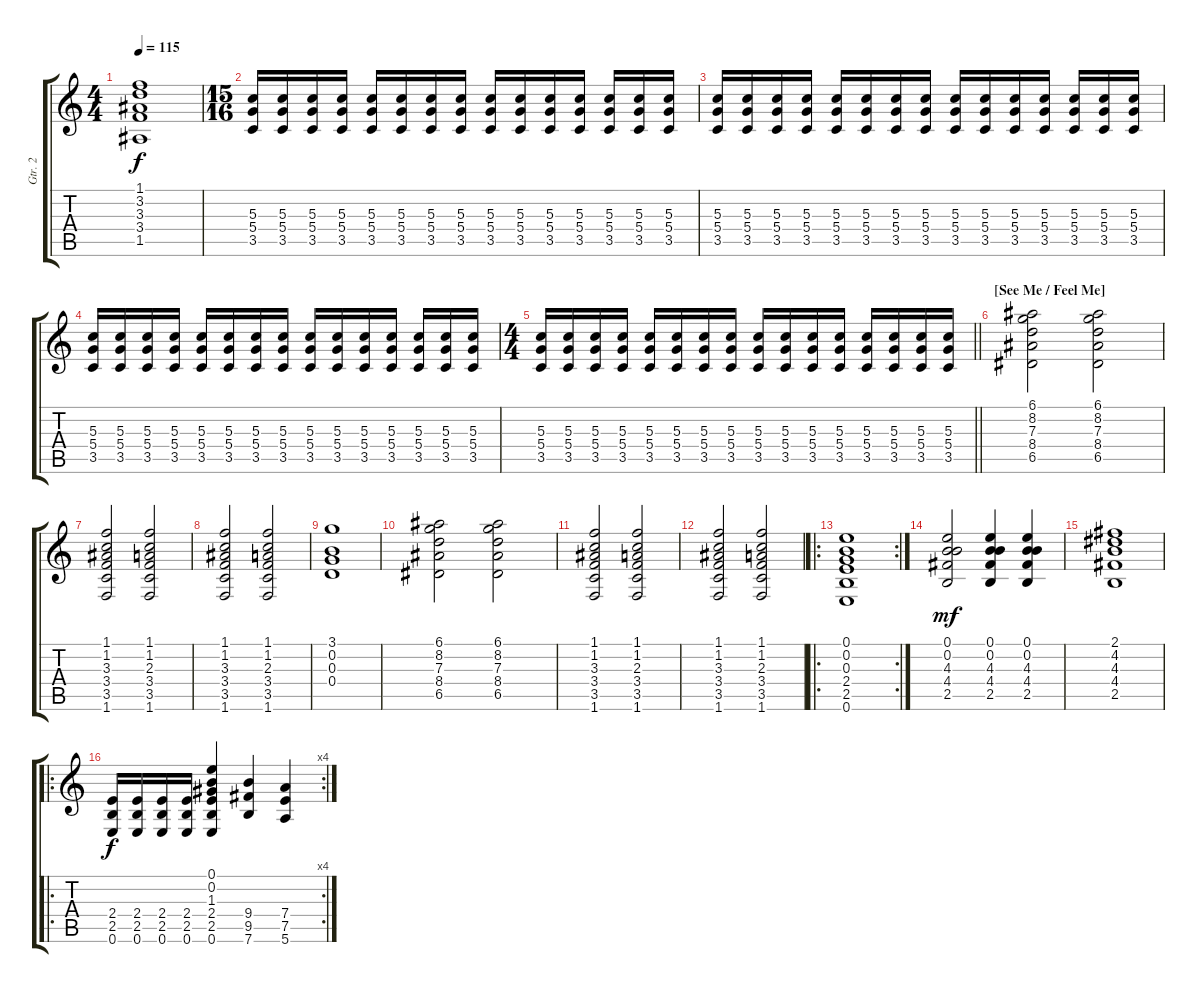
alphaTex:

\track ("Gtr. 2" "Gtr. 2") {instrument electricguitarjazz}
\staff {score tabs}
\tuning (E4 B3 G3 D3 A2 E2) {hide}
\ts (4 4)
\tempo 115
\clef g2
\ks c
(1.1 3.2 3.3 3.4 1.5).1{dy f} |
\ts (15 16)
(5.3 5.4 3.5).16 (5.3 5.4 3.5).16 (5.3 5.4 3.5).16 (5.3 5.4 3.5).16 (5.3 5.4 3.5).16 (5.3 5.4 3.5).16 (5.3 5.4 3.5).16 (5.3 5.4 3.5).16 (5.3 5.4 3.5).16 (5.3 5.4 3.5).16 (5.3 5.4 3.5).16 (5.3 5.4 3.5).16 (5.3 5.4 3.5).16 (5.3 5.4 3.5).16 (5.3 5.4 3.5).16 |
(5.3 5.4 3.5).16 (5.3 5.4 3.5).16 (5.3 5.4 3.5).16 (5.3 5.4 3.5).16 (5.3 5.4 3.5).16 (5.3 5.4 3.5).16 (5.3 5.4 3.5).16 (5.3 5.4 3.5).16 (5.3 5.4 3.5).16 (5.3 5.4 3.5).16 (5.3 5.4 3.5).16 (5.3 5.4 3.5).16 (5.3 5.4 3.5).16 (5.3 5.4 3.5).16 (5.3 5.4 3.5).16 |
(5.3 5.4 3.5).16 (5.3 5.4 3.5).16 (5.3 5.4 3.5).16 (5.3 5.4 3.5).16 (5.3 5.4 3.5).16 (5.3 5.4 3.5).16 (5.3 5.4 3.5).16 (5.3 5.4 3.5).16 (5.3 5.4 3.5).16 (5.3 5.4 3.5).16 (5.3 5.4 3.5).16 (5.3 5.4 3.5).16 (5.3 5.4 3.5).16 (5.3 5.4 3.5).16 (5.3 5.4 3.5).16 |
\ts (4 4)
\barLineRight lightlight
(5.3 5.4 3.5).16 (5.3 5.4 3.5).16 (5.3 5.4 3.5).16 (5.3 5.4 3.5).16 (5.3 5.4 3.5).16 (5.3 5.4 3.5).16 (5.3 5.4 3.5).16 (5.3 5.4 3.5).16 (5.3 5.4 3.5).16 (5.3 5.4 3.5).16 (5.3 5.4 3.5).16 (5.3 5.4 3.5).16 (5.3 5.4 3.5).16 (5.3 5.4 3.5).16 (5.3 5.4 3.5).16 (5.3 5.4 3.5).16 |
\section ("" "[See Me / Feel Me]")
(6.1 8.2 7.3 8.4 6.5).2 (6.1 8.2 7.3 8.4 6.5).2 |
(1.1 1.2 3.3 3.4 3.5 1.6).2 (1.1 1.2 2.3 3.4 3.5 1.6).2 |
(1.1 1.2 3.3 3.4 3.5 1.6).2 (1.1 1.2 2.3 3.4 3.5 1.6).2 |
(3.1 0.2 0.3 0.4).1 |
(6.1 8.2 7.3 8.4 6.5).2 (6.1 8.2 7.3 8.4 6.5).2 |
(1.1 1.2 3.3 3.4 3.5 1.6).2 (1.1 1.2 2.3 3.4 3.5 1.6).2 |
(1.1 1.2 3.3 3.4 3.5 1.6).2 (1.1 1.2 2.3 3.4 3.5 1.6).2 |
\ro
\rc 2
(0.1 0.2 0.3 2.4 2.5 0.6).1 |
(0.1 0.2 4.3 4.4 2.5).2{dy mf} (0.1 0.2 4.3 4.4 2.5).4 (0.1 0.2 4.3 4.4 2.5).4 |
(2.1 4.2 4.3 4.4 2.5).1 |
\ro
\rc 4
(2.4 2.5 0.6).16{dy f} (2.4 2.5 0.6).16 (2.4 2.5 0.6).16 (2.4 2.5 0.6).16 (0.1 0.2 1.3 2.4 2.5 0.6).4 (9.4 9.5 7.6).4 (7.4 7.5 5.6).4
